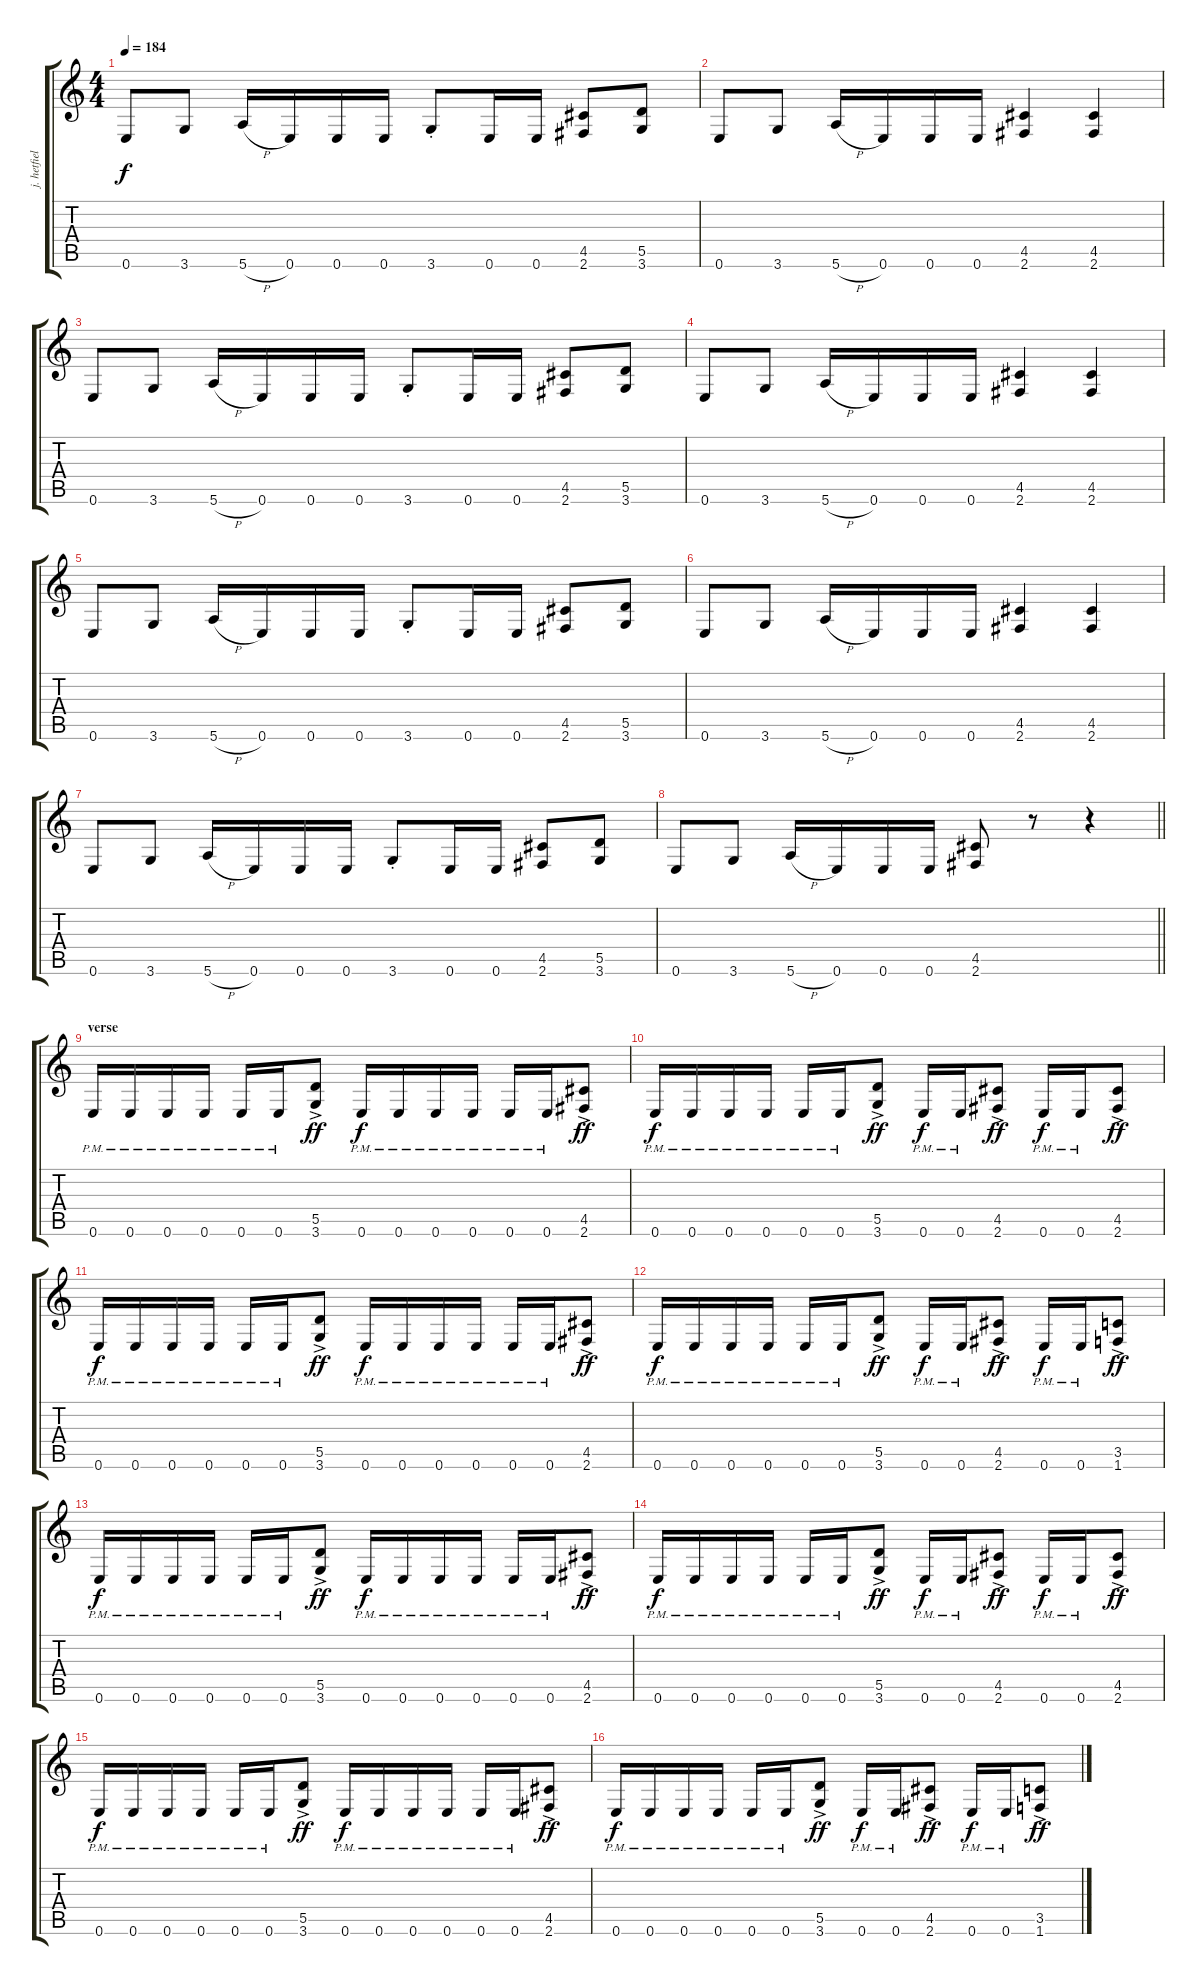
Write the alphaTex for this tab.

\track ("j. hetfield - rhythm guitar" "j. hetfiel") {instrument distortionguitar}
\staff {score tabs}
\tuning (E4 B3 G3 D3 A2 E2) {hide}
\ts (4 4)
\tempo 184
\clef g2
\ks c
0.6.8{dy f} 3.6.8 5.6{h}.16 0.6.16 0.6.16 0.6.16 3.6{st}.8 0.6.16 0.6.16 (4.5 2.6).8 (5.5 3.6).8 |
0.6.8 3.6.8 5.6{h}.16 0.6.16 0.6.16 0.6.16 (4.5 2.6).4 (4.5 2.6).4 |
0.6.8 3.6.8 5.6{h}.16 0.6.16 0.6.16 0.6.16 3.6{st}.8 0.6.16 0.6.16 (4.5 2.6).8 (5.5 3.6).8 |
0.6.8 3.6.8 5.6{h}.16 0.6.16 0.6.16 0.6.16 (4.5 2.6).4 (4.5 2.6).4 |
0.6.8 3.6.8 5.6{h}.16 0.6.16 0.6.16 0.6.16 3.6{st}.8 0.6.16 0.6.16 (4.5 2.6).8 (5.5 3.6).8 |
0.6.8 3.6.8 5.6{h}.16 0.6.16 0.6.16 0.6.16 (4.5 2.6).4 (4.5 2.6).4 |
0.6.8 3.6.8 5.6{h}.16 0.6.16 0.6.16 0.6.16 3.6{st}.8 0.6.16 0.6.16 (4.5 2.6).8 (5.5 3.6).8 |
\barLineRight lightlight
0.6.8 3.6.8 5.6{h}.16 0.6.16 0.6.16 0.6.16 (4.5 2.6).8 r.8 r.4 |
\section ("" "verse")
0.6{pm}.16 0.6{pm}.16 0.6{pm}.16 0.6{pm}.16 0.6{pm}.16 0.6{pm}.16 (5.5{ac} 3.6{ac}).8{dy ff} 0.6{pm}.16{dy f} 0.6{pm}.16 0.6{pm}.16 0.6{pm}.16 0.6{pm}.16 0.6{pm}.16 (4.5{ac} 2.6{ac}).8{dy ff} |
0.6{pm}.16{dy f} 0.6{pm}.16 0.6{pm}.16 0.6{pm}.16 0.6{pm}.16 0.6{pm}.16 (5.5{ac} 3.6{ac}).8{dy ff} 0.6{pm}.16{dy f} 0.6{pm}.16 (4.5{ac} 2.6{ac}).8{dy ff} 0.6{pm}.16{dy f} 0.6{pm}.16 (4.5{ac} 2.6{ac}).8{dy ff} |
0.6{pm}.16{dy f} 0.6{pm}.16 0.6{pm}.16 0.6{pm}.16 0.6{pm}.16 0.6{pm}.16 (5.5{ac} 3.6{ac}).8{dy ff} 0.6{pm}.16{dy f} 0.6{pm}.16 0.6{pm}.16 0.6{pm}.16 0.6{pm}.16 0.6{pm}.16 (4.5{ac} 2.6{ac}).8{dy ff} |
0.6{pm}.16{dy f} 0.6{pm}.16 0.6{pm}.16 0.6{pm}.16 0.6{pm}.16 0.6{pm}.16 (5.5{ac} 3.6{ac}).8{dy ff} 0.6{pm}.16{dy f} 0.6{pm}.16 (4.5{ac} 2.6{ac}).8{dy ff} 0.6{pm}.16{dy f} 0.6{pm}.16 (3.5{ac} 1.6{ac}).8{dy ff} |
0.6{pm}.16{dy f} 0.6{pm}.16 0.6{pm}.16 0.6{pm}.16 0.6{pm}.16 0.6{pm}.16 (5.5{ac} 3.6{ac}).8{dy ff} 0.6{pm}.16{dy f} 0.6{pm}.16 0.6{pm}.16 0.6{pm}.16 0.6{pm}.16 0.6{pm}.16 (4.5{ac} 2.6{ac}).8{dy ff} |
0.6{pm}.16{dy f} 0.6{pm}.16 0.6{pm}.16 0.6{pm}.16 0.6{pm}.16 0.6{pm}.16 (5.5{ac} 3.6{ac}).8{dy ff} 0.6{pm}.16{dy f} 0.6{pm}.16 (4.5{ac} 2.6{ac}).8{dy ff} 0.6{pm}.16{dy f} 0.6{pm}.16 (4.5{ac} 2.6{ac}).8{dy ff} |
0.6{pm}.16{dy f} 0.6{pm}.16 0.6{pm}.16 0.6{pm}.16 0.6{pm}.16 0.6{pm}.16 (5.5{ac} 3.6{ac}).8{dy ff} 0.6{pm}.16{dy f} 0.6{pm}.16 0.6{pm}.16 0.6{pm}.16 0.6{pm}.16 0.6{pm}.16 (4.5{ac} 2.6{ac}).8{dy ff} |
0.6{pm}.16{dy f} 0.6{pm}.16 0.6{pm}.16 0.6{pm}.16 0.6{pm}.16 0.6{pm}.16 (5.5{ac} 3.6{ac}).8{dy ff} 0.6{pm}.16{dy f} 0.6{pm}.16 (4.5{ac} 2.6{ac}).8{dy ff} 0.6{pm}.16{dy f} 0.6{pm}.16 (3.5{ac} 1.6{ac}).8{dy ff}
